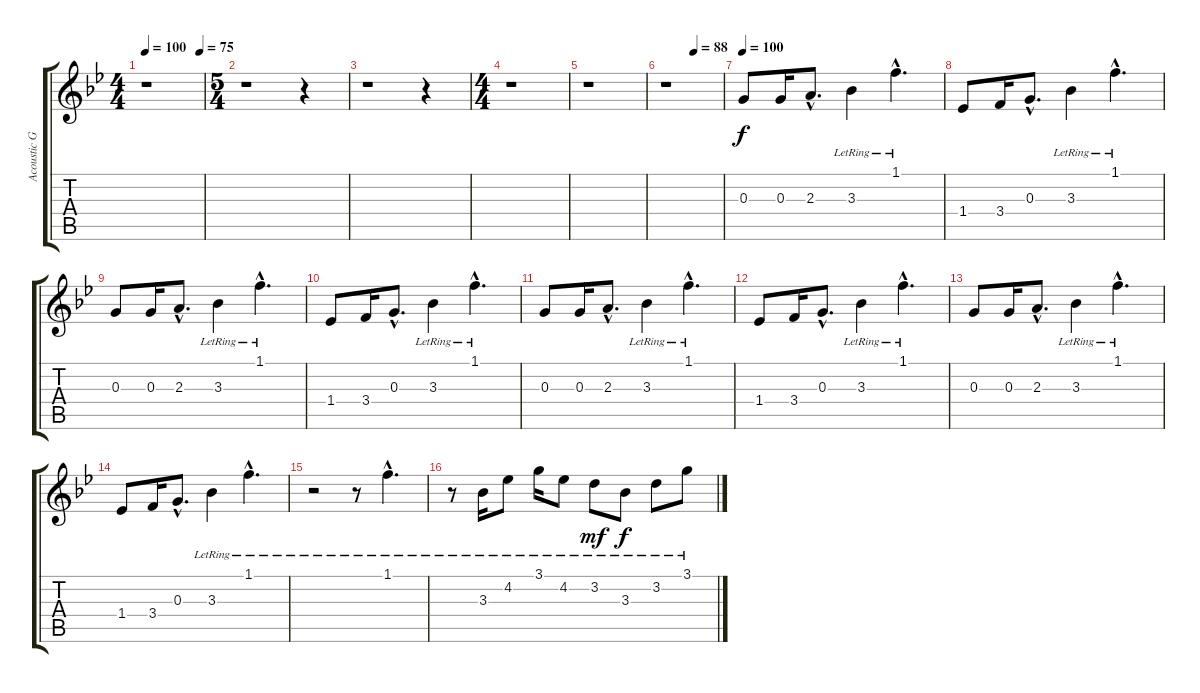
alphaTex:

\track ("Acoustic Guitar" "Acoustic G") {instrument acousticguitarsteel}
\staff {score tabs}
\tuning (E4 B3 G3 D3 A2 E2) {hide}
\ts (4 4)
\tempo 100
\tempo (75 0.9375)
\tempo 100
\clef g2
\ks gminor
r.1{dy f instrument acousticguitarsteel} |
\ts (5 4)
r.1 r.4 |
r.1 r.4 |
\ts (4 4)
r.1 |
r.1 |
\tempo (88 0.5)
r.1 |
\tempo 100
0.3.8 0.3.16 2.3{hac}.8{d} 3.3{lr}.4 1.1{hac lr}.4{d} |
1.4.8 3.4.16 0.3{hac}.8{d} 3.3{lr}.4 1.1{hac lr}.4{d} |
0.3.8 0.3.16 2.3{hac}.8{d} 3.3{lr}.4 1.1{hac lr}.4{d} |
1.4.8 3.4.16 0.3{hac}.8{d} 3.3{lr}.4 1.1{hac lr}.4{d} |
0.3.8 0.3.16 2.3{hac}.8{d} 3.3{lr}.4 1.1{hac lr}.4{d} |
1.4.8 3.4.16 0.3{hac}.8{d} 3.3{lr}.4 1.1{hac lr}.4{d} |
0.3.8 0.3.16 2.3{hac}.8{d} 3.3{lr}.4 1.1{hac lr}.4{d} |
1.4.8 3.4.16 0.3{hac}.8{d} 3.3{lr}.4 1.1{hac lr}.4{d} |
r.2 r.8 1.1{hac lr}.4{d} |
r.8 3.3{lr}.16 4.2{lr}.8 3.1{lr}.16 4.2{lr}.8 3.2{lr}.8{dy mf} 3.3{lr}.8{dy f} 3.2{lr}.8 3.1{lr}.8
